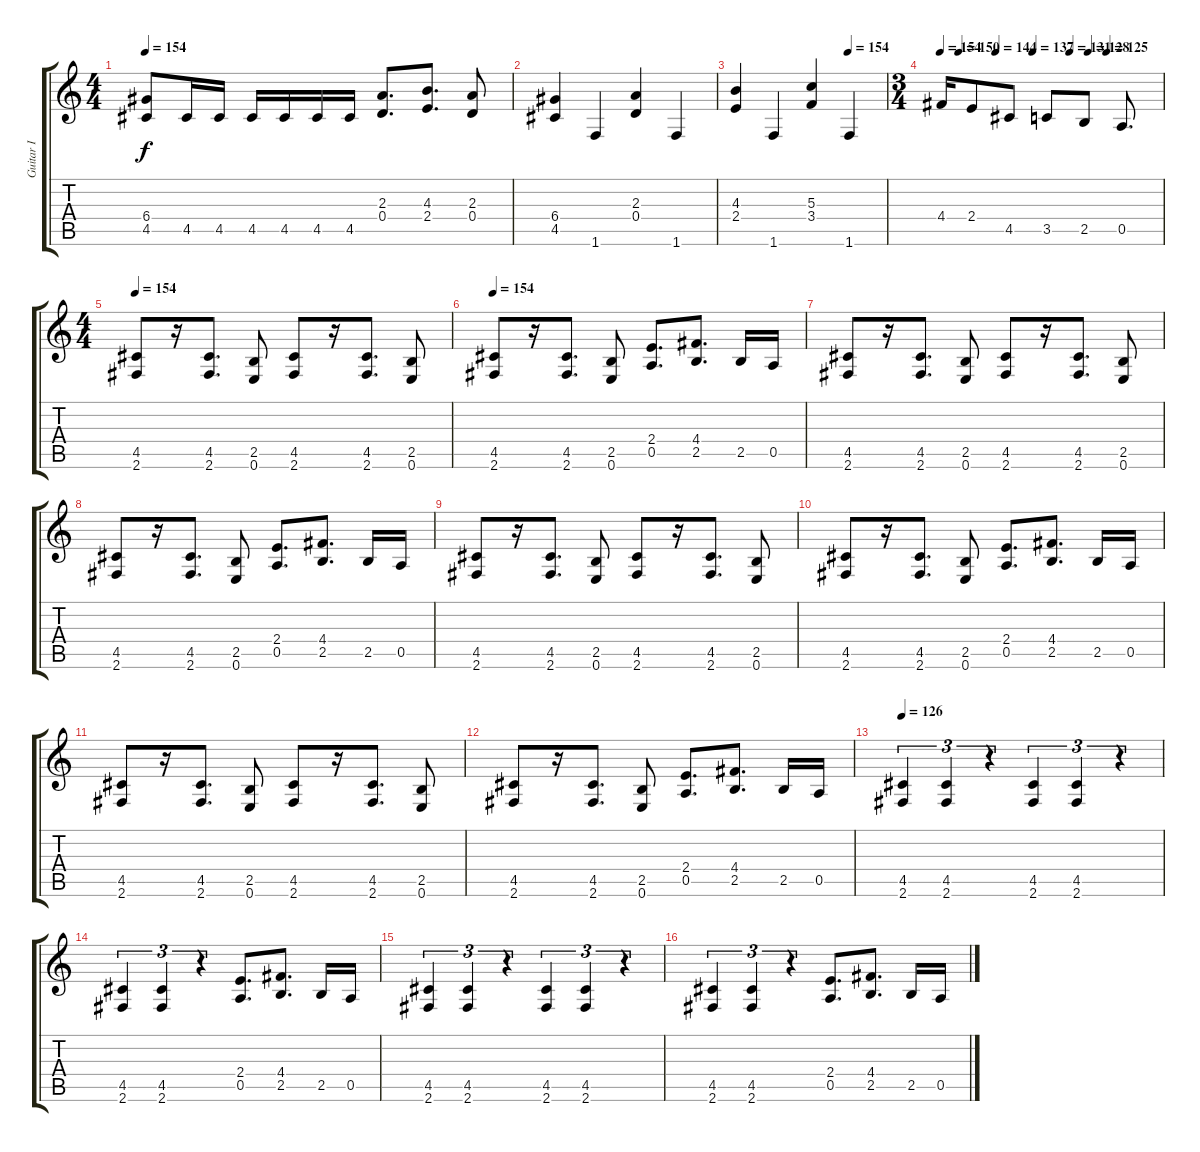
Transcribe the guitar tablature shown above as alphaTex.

\track ("Guitar I" "Guitar I") {instrument overdrivenguitar}
\staff {score tabs}
\tuning (E4 B3 G3 D3 A2 E2) {hide}
\ts (4 4)
\tempo 154
\clef g2
\ks c
(6.4 4.5).8{dy f} 4.5.16 4.5.16 4.5.16 4.5.16 4.5.16 4.5.16 (2.3 0.4).8{d} (4.3 2.4).8{d} (2.3 0.4).8 |
(6.4 4.5).4 1.6.4 (2.3 0.4).4 1.6.4 |
\tempo (154 0.75)
(4.3 2.4).4 1.6.4 (5.3 3.4).4 1.6.4 |
\ts (3 4)
\tempo 154
\tempo (150 0.08333333333333333)
\tempo (144 0.25)
\tempo (137 0.4166666666666667)
\tempo (131 0.5833333333333334)
\tempo (125 0.75)
\tempo (128 0.6666666666666666)
4.4.16 2.4.8 4.5.8 3.5.8 2.5.8 0.5.8{d} |
\ts (4 4)
\tempo 154
(4.5 2.6).8 r.16 (4.5 2.6).8{d} (2.5 0.6).8 (4.5 2.6).8 r.16 (4.5 2.6).8{d} (2.5 0.6).8 |
\tempo 154
(4.5 2.6).8 r.16 (4.5 2.6).8{d} (2.5 0.6).8 (2.4 0.5).8{d} (4.4 2.5).8{d} 2.5.16 0.5.16 |
(4.5 2.6).8 r.16 (4.5 2.6).8{d} (2.5 0.6).8 (4.5 2.6).8 r.16 (4.5 2.6).8{d} (2.5 0.6).8 |
(4.5 2.6).8 r.16 (4.5 2.6).8{d} (2.5 0.6).8 (2.4 0.5).8{d} (4.4 2.5).8{d} 2.5.16 0.5.16 |
(4.5 2.6).8 r.16 (4.5 2.6).8{d} (2.5 0.6).8 (4.5 2.6).8 r.16 (4.5 2.6).8{d} (2.5 0.6).8 |
(4.5 2.6).8 r.16 (4.5 2.6).8{d} (2.5 0.6).8 (2.4 0.5).8{d} (4.4 2.5).8{d} 2.5.16 0.5.16 |
(4.5 2.6).8 r.16 (4.5 2.6).8{d} (2.5 0.6).8 (4.5 2.6).8 r.16 (4.5 2.6).8{d} (2.5 0.6).8 |
(4.5 2.6).8 r.16 (4.5 2.6).8{d} (2.5 0.6).8 (2.4 0.5).8{d} (4.4 2.5).8{d} 2.5.16 0.5.16 |
\tempo 126
(4.5 2.6).4{tu (3 2)} (4.5 2.6).4{tu (3 2)} r.4{tu (3 2)} (4.5 2.6).4{tu (3 2)} (4.5 2.6).4{tu (3 2)} r.4{tu (3 2)} |
(4.5 2.6).4{tu (3 2)} (4.5 2.6).4{tu (3 2)} r.4{tu (3 2)} (2.4 0.5).8{d} (4.4 2.5).8{d} 2.5.16 0.5.16 |
(4.5 2.6).4{tu (3 2)} (4.5 2.6).4{tu (3 2)} r.4{tu (3 2)} (4.5 2.6).4{tu (3 2)} (4.5 2.6).4{tu (3 2)} r.4{tu (3 2)} |
(4.5 2.6).4{tu (3 2)} (4.5 2.6).4{tu (3 2)} r.4{tu (3 2)} (2.4 0.5).8{d} (4.4 2.5).8{d} 2.5.16 0.5.16
